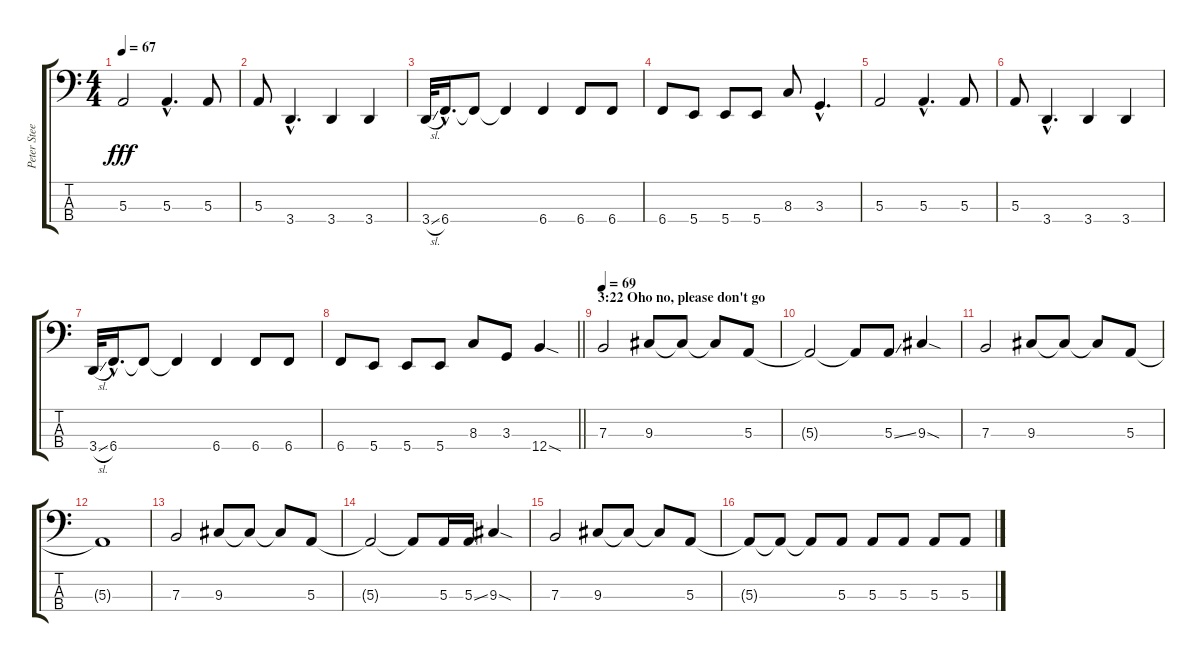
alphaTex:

\track ("Peter Steele R.I.P. (Bass Guitar)" "Peter Stee") {instrument electricbasspick}
\staff {score tabs}
\tuning (D2 A1 E1 B0) {hide}
\ts (4 4)
\tempo 67
\clef f4
\ks c
5.3.2{dy fff} 5.3{hac}.4{d} 5.3.8 |
5.3.8 3.4{hac}.4{d} 3.4.4 3.4.4 |
3.4{sl}.32 6.4{hac}.16{d} 6.4{t}.8 6.4{t}.4 6.4.4 6.4.8 6.4.8 |
6.4.8 5.4.8 5.4.8 5.4.8 8.3.8 3.3{hac}.4{d} |
5.3.2 5.3{hac}.4{d} 5.3.8 |
5.3.8 3.4{hac}.4{d} 3.4.4 3.4.4 |
3.4{sl}.32 6.4{hac}.16{d} 6.4{t}.8 6.4{t}.4 6.4.4 6.4.8 6.4.8 |
\barLineRight lightlight
6.4.8 5.4.8 5.4.8 5.4.8 8.3.8 3.3.8 12.4{sod}.4 |
\section ("" "3:22 Oho no, please don't go ")
\tempo 69
7.3.2 9.3.8 9.3{t}.8 9.3{t}.8 5.3.8 |
5.3{t}.2 5.3{t}.8 5.3{ss}.8 9.3{sod}.4 |
7.3.2 9.3.8 9.3{t}.8 9.3{t}.8 5.3.8 |
5.3{t}.1 |
7.3.2 9.3.8 9.3{t}.8 9.3{t}.8 5.3.8 |
5.3{t}.2 5.3{t}.8 5.3.16 5.3{ss}.16 9.3{sod}.4 |
7.3.2 9.3.8 9.3{t}.8 9.3{t}.8 5.3.8 |
5.3{t}.8 5.3{t}.8 5.3{t}.8 5.3.8 5.3.8 5.3.8 5.3.8 5.3.8
